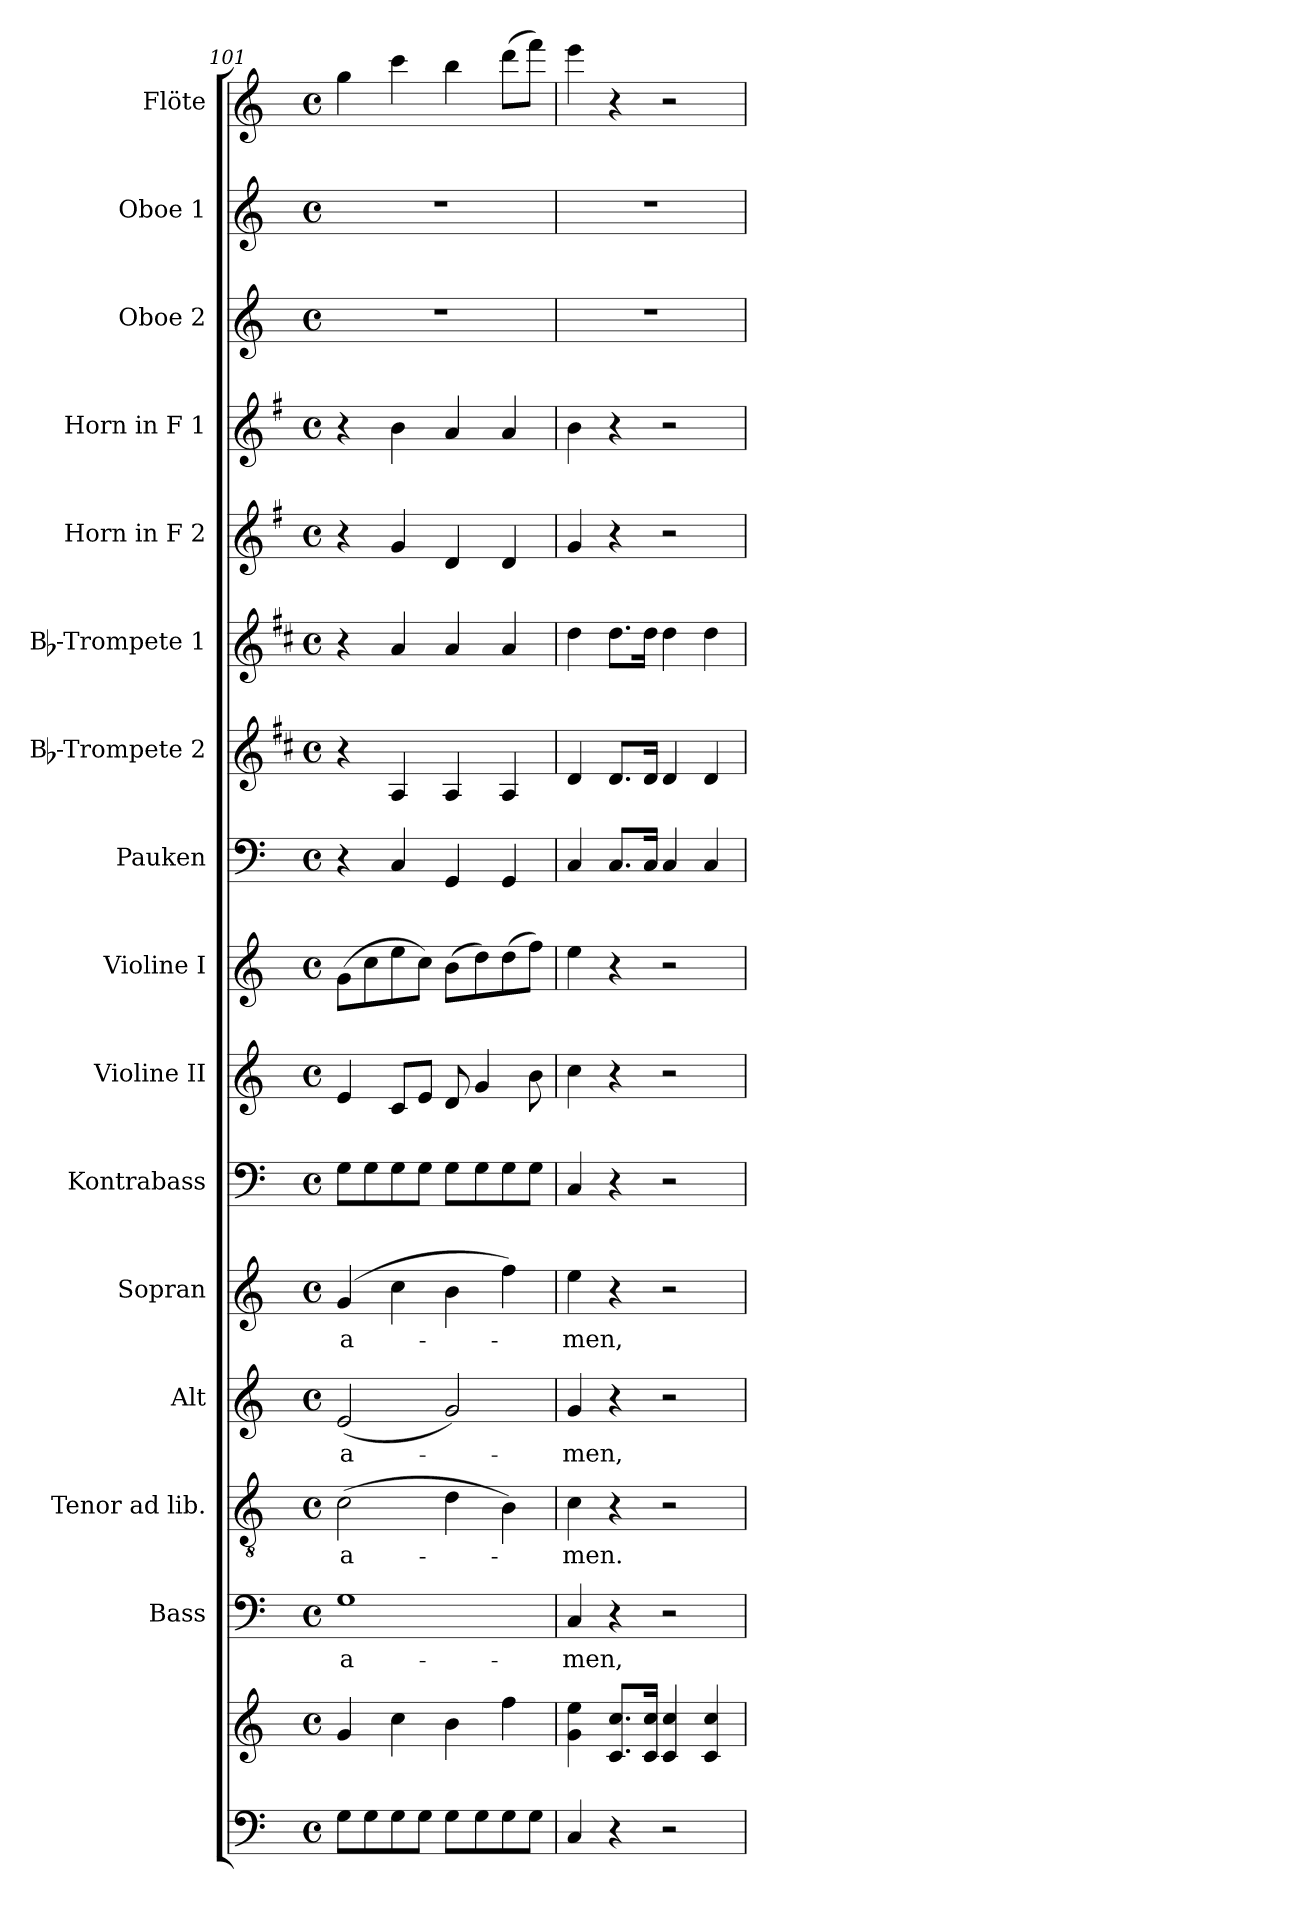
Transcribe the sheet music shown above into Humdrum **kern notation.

**kern	**kern	**kern	**text	**kern	**text	**kern	**text	**kern	**text	**kern	**kern	**kern	**kern	**kern	**kern	**kern	**kern	**kern	**kern	**kern
*part16	*part16	*part15	*part15	*part14	*part14	*part13	*part13	*part12	*part12	*part11	*part10	*part9	*part8	*part7	*part6	*part5	*part4	*part3	*part2	*part1
*staff17	*staff16	*staff15	*staff15	*staff14	*staff14	*staff13	*staff13	*staff12	*staff12	*staff11	*staff10	*staff9	*staff8	*staff7	*staff6	*staff5	*staff4	*staff3	*staff2	*staff1
*	*	*I"Bass	*	*I"Tenor ad lib.	*	*I"Alt	*	*I"Sopran	*	*I"Kontrabass	*I"Violine II	*I"Violine I	*I"Pauken	*I"Bb-Trompete 2	*I"Bb-Trompete 1	*I"Horn in F 2	*I"Horn in F 1	*I"Oboe 2	*I"Oboe 1	*I"Flöte
*	*	*I'B.	*	*I'T.	*	*I'A.	*	*I'S.	*	*I'Kb.	*I'Vl. II	*I'Vl. I	*I'Pk.	*I'Bb Trp. 2	*I'Bb Trp. 1	*	*	*I'Ob. 2	*I'Ob. 1	*I'Fl.
*clefF4	*clefG2	*clefF4	*	*clefGv2	*	*clefG2	*	*clefG2	*	*clefF4	*clefG2	*clefG2	*clefF4	*clefG2	*clefG2	*clefG2	*clefG2	*clefG2	*clefG2	*clefG2
*	*	*	*	*	*	*	*	*	*	*ITrd7c12	*	*	*	*ITrd1c2	*ITrd1c2	*ITrd4c7	*ITrd4c7	*	*	*
*k[]	*k[]	*k[]	*	*k[]	*	*k[]	*	*k[]	*	*k[]	*k[]	*k[]	*k[]	*k[]	*k[]	*k[]	*k[]	*k[]	*k[]	*k[]
*C:	*C:	*C:	*	*C:	*	*C:	*	*C:	*	*C:	*C:	*C:	*C:	*C:	*C:	*C:	*C:	*C:	*C:	*C:
*M4/4	*M4/4	*M4/4	*	*M4/4	*	*M4/4	*	*M4/4	*	*M4/4	*M4/4	*M4/4	*M4/4	*M4/4	*M4/4	*M4/4	*M4/4	*M4/4	*M4/4	*M4/4
*met(c)	*met(c)	*met(c)	*	*met(c)	*	*met(c)	*	*met(c)	*	*met(c)	*met(c)	*met(c)	*met(c)	*met(c)	*met(c)	*met(c)	*met(c)	*met(c)	*met(c)	*met(c)
=101	=101	=101	=101	=101	=101	=101	=101	=101	=101	=101	=101	=101	=101	=101	=101	=101	=101	=101	=101	=101
!	!	!	!LO:LY:b	!	!LO:LY:b	!	!LO:LY:b	!	!LO:LY:b	!	!	!	!	!	!	!	!	!	!	!
8G\L	4g/	1G	a-	(>2c\	a-	(<2e/	a-	(4g/	a-	8GG\L	4e/	(>8g\L	4r	4r	4r	4r	4r	1r	1r	4gg\
8G\	.	.	.	.	.	.	.	.	.	8GG\	.	8cc\	.	.	.	.	.	.	.	.
8G\	4cc\	.	.	.	.	.	.	4cc\	.	8GG\	8c/L	8ee\	4C/	4G/	4g/	4c/	4e\	.	.	4ccc\
8G\J	.	.	.	.	.	.	.	.	.	8GG\J	8e/J	8cc\J)	.	.	.	.	.	.	.	.
8G\L	4b\	.	.	4d\	.	2g/)	.	4b\	.	8GG\L	8d/	(>8b\L	4GG/	4G/	4g/	4G/	4d/	.	.	4bb\
8G\	.	.	.	.	.	.	.	.	.	8GG\	4g/	8dd\)	.	.	.	.	.	.	.	.
8G\	4ff\	.	.	4B\)	.	.	.	4ff\)	.	8GG\	.	(>8dd\	4GG/	4G/	4g/	4G/	4d/	.	.	(>8ddd\L
8G\J	.	.	.	.	.	.	.	.	.	8GG\J	8b\	8ff\J)	.	.	.	.	.	.	.	8fff\J)
!!LO:PB:g=z
=102	=102	=102	=102	=102	=102	=102	=102	=102	=102	=102	=102	=102	=102	=102	=102	=102	=102	=102	=102	=102
!	!	!	!LO:LY:b	!	!LO:LY:b	!	!LO:LY:b	!	!LO:LY:b	!	!	!	!	!	!	!	!	!	!	!
4C/	4g\ 4ee\	4C/	-men,	4c\	-men.	4g/	-men,	4ee\	-men,	4CC/	4cc\	4ee\	4C/	4c/	4cc\	4c/	4e\	1r	1r	4eee\
4r	8.c/ 8.cc/L	4r	.	4r	.	4r	.	4r	.	4r	4r	4r	8.C/L	8.c/L	8.cc\L	4r	4r	.	.	4r
.	16c/ 16cc/Jk	.	.	.	.	.	.	.	.	.	.	.	16C/Jk	16c/Jk	16cc\Jk	.	.	.	.	.
2r	4c/ 4cc/	2r	.	2r	.	2r	.	2r	.	2r	2r	2r	4C/	4c/	4cc\	2r	2r	.	.	2r
.	4c/ 4cc/	.	.	.	.	.	.	.	.	.	.	.	4C/	4c/	4cc\	.	.	.	.	.
=	=	=	=	=	=	=	=	=	=	=	=	=	=	=	=	=	=	=	=	=
*-	*-	*-	*-	*-	*-	*-	*-	*-	*-	*-	*-	*-	*-	*-	*-	*-	*-	*-	*-	*-
